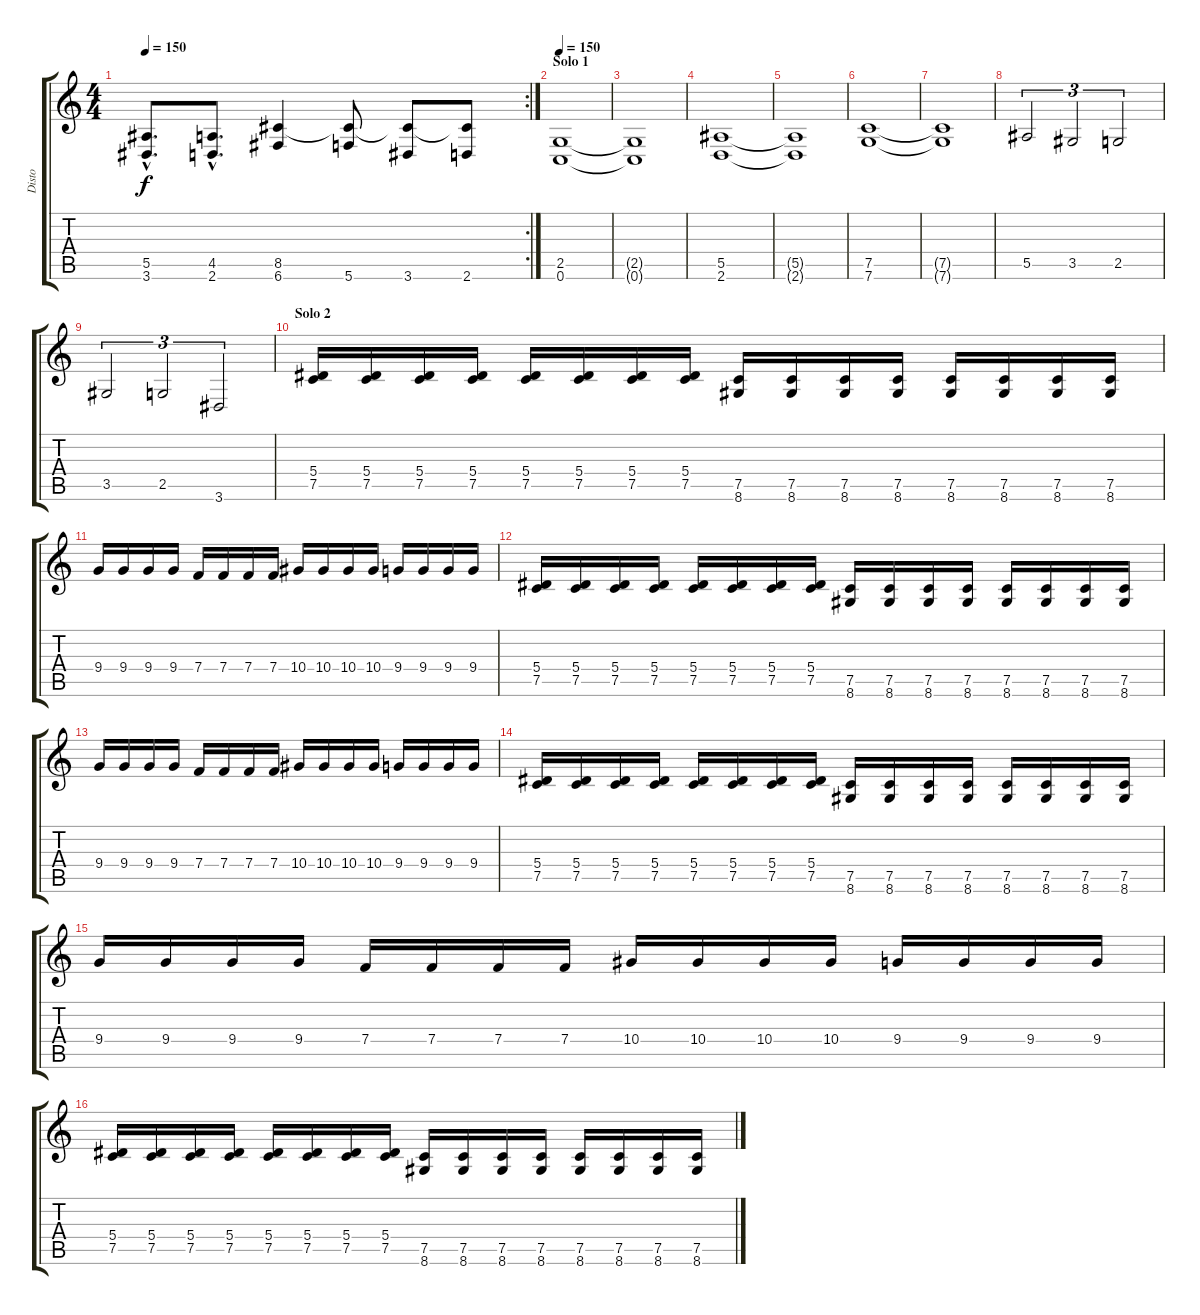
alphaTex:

\track ("Disto" "Disto") {instrument overdrivenguitar}
\staff {score tabs}
\tuning (C4 G3 Eb3 Bb2 F2 C2) {hide}
\rc 2
\ts (4 4)
\tempo 150
\clef g2
\ks c
(5.5{hac} 3.6{hac}).8{d dy f} (4.5{hac} 2.6{hac}).8{d} (8.5 6.6).4 (8.5{t} 5.6).8 (8.5{t} 3.6).8 (8.5{t} 2.6).8 |
\section ("" "Solo 1")
\tempo 150
(2.5 0.6).1 |
(2.5{t} 0.6{t}).1 |
(5.5 2.6).1 |
(5.5{t} 2.6{t}).1 |
(7.5 7.6).1 |
(7.5{t} 7.6{t}).1 |
5.5.2{tu (3 2)} 3.5.2{tu (3 2)} 2.5.2{tu (3 2)} |
3.5.2{tu (3 2)} 2.5.2{tu (3 2)} 3.6.2{tu (3 2)} |
\section ("" "Solo 2")
(5.4 7.5).16 (5.4 7.5).16 (5.4 7.5).16 (5.4 7.5).16 (5.4 7.5).16 (5.4 7.5).16 (5.4 7.5).16 (5.4 7.5).16 (7.5 8.6).16 (7.5 8.6).16 (7.5 8.6).16 (7.5 8.6).16 (7.5 8.6).16 (7.5 8.6).16 (7.5 8.6).16 (7.5 8.6).16 |
9.4.16 9.4.16 9.4.16 9.4.16 7.4.16 7.4.16 7.4.16 7.4.16 10.4.16 10.4.16 10.4.16 10.4.16 9.4.16 9.4.16 9.4.16 9.4.16 |
(5.4 7.5).16 (5.4 7.5).16 (5.4 7.5).16 (5.4 7.5).16 (5.4 7.5).16 (5.4 7.5).16 (5.4 7.5).16 (5.4 7.5).16 (7.5 8.6).16 (7.5 8.6).16 (7.5 8.6).16 (7.5 8.6).16 (7.5 8.6).16 (7.5 8.6).16 (7.5 8.6).16 (7.5 8.6).16 |
9.4.16 9.4.16 9.4.16 9.4.16 7.4.16 7.4.16 7.4.16 7.4.16 10.4.16 10.4.16 10.4.16 10.4.16 9.4.16 9.4.16 9.4.16 9.4.16 |
(5.4 7.5).16 (5.4 7.5).16 (5.4 7.5).16 (5.4 7.5).16 (5.4 7.5).16 (5.4 7.5).16 (5.4 7.5).16 (5.4 7.5).16 (7.5 8.6).16 (7.5 8.6).16 (7.5 8.6).16 (7.5 8.6).16 (7.5 8.6).16 (7.5 8.6).16 (7.5 8.6).16 (7.5 8.6).16 |
9.4.16 9.4.16 9.4.16 9.4.16 7.4.16 7.4.16 7.4.16 7.4.16 10.4.16 10.4.16 10.4.16 10.4.16 9.4.16 9.4.16 9.4.16 9.4.16 |
(5.4 7.5).16 (5.4 7.5).16 (5.4 7.5).16 (5.4 7.5).16 (5.4 7.5).16 (5.4 7.5).16 (5.4 7.5).16 (5.4 7.5).16 (7.5 8.6).16 (7.5 8.6).16 (7.5 8.6).16 (7.5 8.6).16 (7.5 8.6).16 (7.5 8.6).16 (7.5 8.6).16 (7.5 8.6).16
